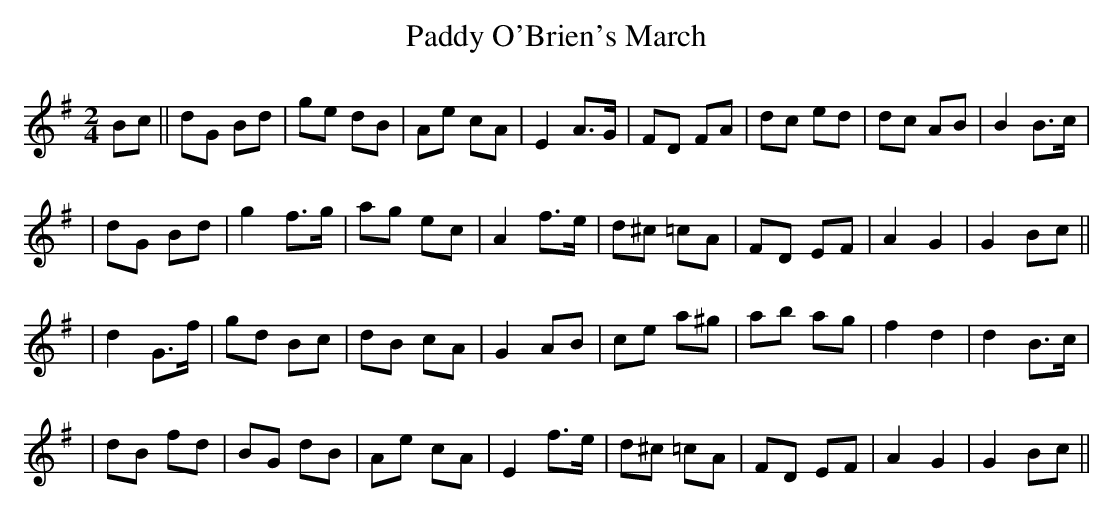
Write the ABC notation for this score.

X:1
T:Paddy O'Brien's March
M:2/4
L:1/8
K:G
Bc \
|| dG Bd  | ge dB  | Ae cA | E2 A>G | FD  FA  | dc ed | dc AB | B2 B>c |
|  dG Bd  | g2 f>g | ag ec | A2 f>e | d^c =cA | FD EF | A2 G2 | G2 Bc ||
|  d2 G>f | gd Bc  | dB cA | G2 AB  | ce  a^g | ab ag | f2 d2 | d2 B>c |
|  dB fd  | BG dB  | Ae cA | E2 f>e | d^c =cA | FD EF | A2 G2 | G2 Bc ||
